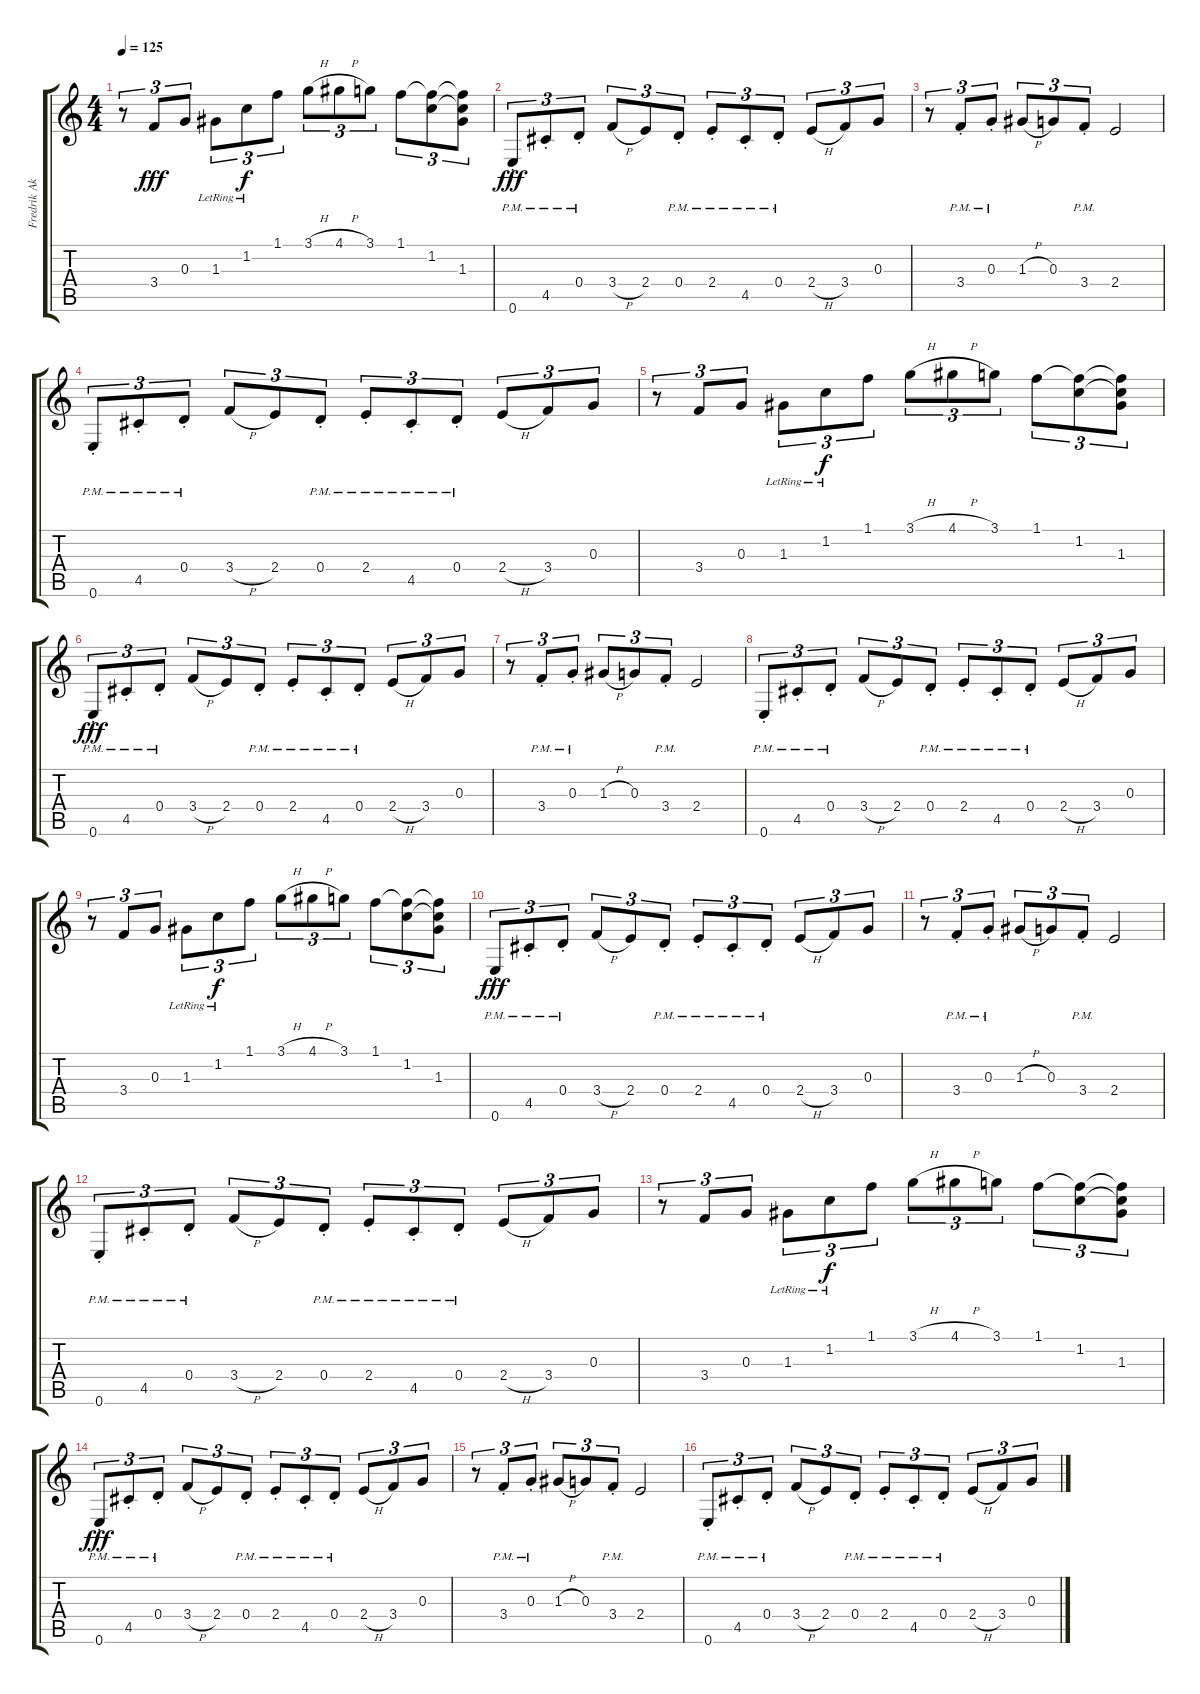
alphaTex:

\track ("Fredrik Akesson" "Fredrik Ak") {instrument acousticguitarnylon}
\staff {score tabs}
\tuning (E4 B3 G3 D3 A2 E2) {hide}
\ts (4 4)
\tempo 125
\clef g2
\ks c
r.8{tu (3 2) dy fff} 3.4.8{tu (3 2)} 0.3.8{tu (3 2)} 1.3{lr}.8{tu (3 2)} 1.2{lr}.8{tu (3 2) dy f} 1.1.8{tu (3 2)} 3.1{h}.8{tu (3 2)} 4.1{h}.8{tu (3 2)} 3.1.8{tu (3 2)} 1.1.8{tu (3 2)} (1.1{t} 1.2).8{tu (3 2)} (1.1{t} 1.2{t} 1.3).8{tu (3 2)} |
0.6{pm st}.8{tu (3 2) dy fff} 4.5{pm st}.8{tu (3 2)} 0.4{pm st}.8{tu (3 2)} 3.4{h}.8{tu (3 2)} 2.4.8{tu (3 2)} 0.4{pm st}.8{tu (3 2)} 2.4{pm st}.8{tu (3 2)} 4.5{pm st}.8{tu (3 2)} 0.4{pm st}.8{tu (3 2)} 2.4{h}.8{tu (3 2)} 3.4.8{tu (3 2)} 0.3.8{tu (3 2)} |
r.8{tu (3 2)} 3.4{pm st}.8{tu (3 2)} 0.3{pm st}.8{tu (3 2)} 1.3{h}.8{tu (3 2)} 0.3.8{tu (3 2)} 3.4{pm st}.8{tu (3 2)} 2.4.2 |
0.6{pm st}.8{tu (3 2)} 4.5{pm st}.8{tu (3 2)} 0.4{pm st}.8{tu (3 2)} 3.4{h}.8{tu (3 2)} 2.4.8{tu (3 2)} 0.4{pm st}.8{tu (3 2)} 2.4{pm st}.8{tu (3 2)} 4.5{pm st}.8{tu (3 2)} 0.4{pm st}.8{tu (3 2)} 2.4{h}.8{tu (3 2)} 3.4.8{tu (3 2)} 0.3.8{tu (3 2)} |
r.8{tu (3 2)} 3.4.8{tu (3 2)} 0.3.8{tu (3 2)} 1.3{lr}.8{tu (3 2)} 1.2{lr}.8{tu (3 2) dy f} 1.1.8{tu (3 2)} 3.1{h}.8{tu (3 2)} 4.1{h}.8{tu (3 2)} 3.1.8{tu (3 2)} 1.1.8{tu (3 2)} (1.1{t} 1.2).8{tu (3 2)} (1.1{t} 1.2{t} 1.3).8{tu (3 2)} |
0.6{pm st}.8{tu (3 2) dy fff} 4.5{pm st}.8{tu (3 2)} 0.4{pm st}.8{tu (3 2)} 3.4{h}.8{tu (3 2)} 2.4.8{tu (3 2)} 0.4{pm st}.8{tu (3 2)} 2.4{pm st}.8{tu (3 2)} 4.5{pm st}.8{tu (3 2)} 0.4{pm st}.8{tu (3 2)} 2.4{h}.8{tu (3 2)} 3.4.8{tu (3 2)} 0.3.8{tu (3 2)} |
r.8{tu (3 2)} 3.4{pm st}.8{tu (3 2)} 0.3{pm st}.8{tu (3 2)} 1.3{h}.8{tu (3 2)} 0.3.8{tu (3 2)} 3.4{pm st}.8{tu (3 2)} 2.4.2 |
0.6{pm st}.8{tu (3 2)} 4.5{pm st}.8{tu (3 2)} 0.4{pm st}.8{tu (3 2)} 3.4{h}.8{tu (3 2)} 2.4.8{tu (3 2)} 0.4{pm st}.8{tu (3 2)} 2.4{pm st}.8{tu (3 2)} 4.5{pm st}.8{tu (3 2)} 0.4{pm st}.8{tu (3 2)} 2.4{h}.8{tu (3 2)} 3.4.8{tu (3 2)} 0.3.8{tu (3 2)} |
r.8{tu (3 2)} 3.4.8{tu (3 2)} 0.3.8{tu (3 2)} 1.3{lr}.8{tu (3 2)} 1.2{lr}.8{tu (3 2) dy f} 1.1.8{tu (3 2)} 3.1{h}.8{tu (3 2)} 4.1{h}.8{tu (3 2)} 3.1.8{tu (3 2)} 1.1.8{tu (3 2)} (1.1{t} 1.2).8{tu (3 2)} (1.1{t} 1.2{t} 1.3).8{tu (3 2)} |
0.6{pm st}.8{tu (3 2) dy fff} 4.5{pm st}.8{tu (3 2)} 0.4{pm st}.8{tu (3 2)} 3.4{h}.8{tu (3 2)} 2.4.8{tu (3 2)} 0.4{pm st}.8{tu (3 2)} 2.4{pm st}.8{tu (3 2)} 4.5{pm st}.8{tu (3 2)} 0.4{pm st}.8{tu (3 2)} 2.4{h}.8{tu (3 2)} 3.4.8{tu (3 2)} 0.3.8{tu (3 2)} |
r.8{tu (3 2)} 3.4{pm st}.8{tu (3 2)} 0.3{pm st}.8{tu (3 2)} 1.3{h}.8{tu (3 2)} 0.3.8{tu (3 2)} 3.4{pm st}.8{tu (3 2)} 2.4.2 |
0.6{pm st}.8{tu (3 2)} 4.5{pm st}.8{tu (3 2)} 0.4{pm st}.8{tu (3 2)} 3.4{h}.8{tu (3 2)} 2.4.8{tu (3 2)} 0.4{pm st}.8{tu (3 2)} 2.4{pm st}.8{tu (3 2)} 4.5{pm st}.8{tu (3 2)} 0.4{pm st}.8{tu (3 2)} 2.4{h}.8{tu (3 2)} 3.4.8{tu (3 2)} 0.3.8{tu (3 2)} |
r.8{tu (3 2)} 3.4.8{tu (3 2)} 0.3.8{tu (3 2)} 1.3{lr}.8{tu (3 2)} 1.2{lr}.8{tu (3 2) dy f} 1.1.8{tu (3 2)} 3.1{h}.8{tu (3 2)} 4.1{h}.8{tu (3 2)} 3.1.8{tu (3 2)} 1.1.8{tu (3 2)} (1.1{t} 1.2).8{tu (3 2)} (1.1{t} 1.2{t} 1.3).8{tu (3 2)} |
0.6{pm st}.8{tu (3 2) dy fff} 4.5{pm st}.8{tu (3 2)} 0.4{pm st}.8{tu (3 2)} 3.4{h}.8{tu (3 2)} 2.4.8{tu (3 2)} 0.4{pm st}.8{tu (3 2)} 2.4{pm st}.8{tu (3 2)} 4.5{pm st}.8{tu (3 2)} 0.4{pm st}.8{tu (3 2)} 2.4{h}.8{tu (3 2)} 3.4.8{tu (3 2)} 0.3.8{tu (3 2)} |
r.8{tu (3 2)} 3.4{pm st}.8{tu (3 2)} 0.3{pm st}.8{tu (3 2)} 1.3{h}.8{tu (3 2)} 0.3.8{tu (3 2)} 3.4{pm st}.8{tu (3 2)} 2.4.2 |
0.6{pm st}.8{tu (3 2)} 4.5{pm st}.8{tu (3 2)} 0.4{pm st}.8{tu (3 2)} 3.4{h}.8{tu (3 2)} 2.4.8{tu (3 2)} 0.4{pm st}.8{tu (3 2)} 2.4{pm st}.8{tu (3 2)} 4.5{pm st}.8{tu (3 2)} 0.4{pm st}.8{tu (3 2)} 2.4{h}.8{tu (3 2)} 3.4.8{tu (3 2)} 0.3.8{tu (3 2)}
